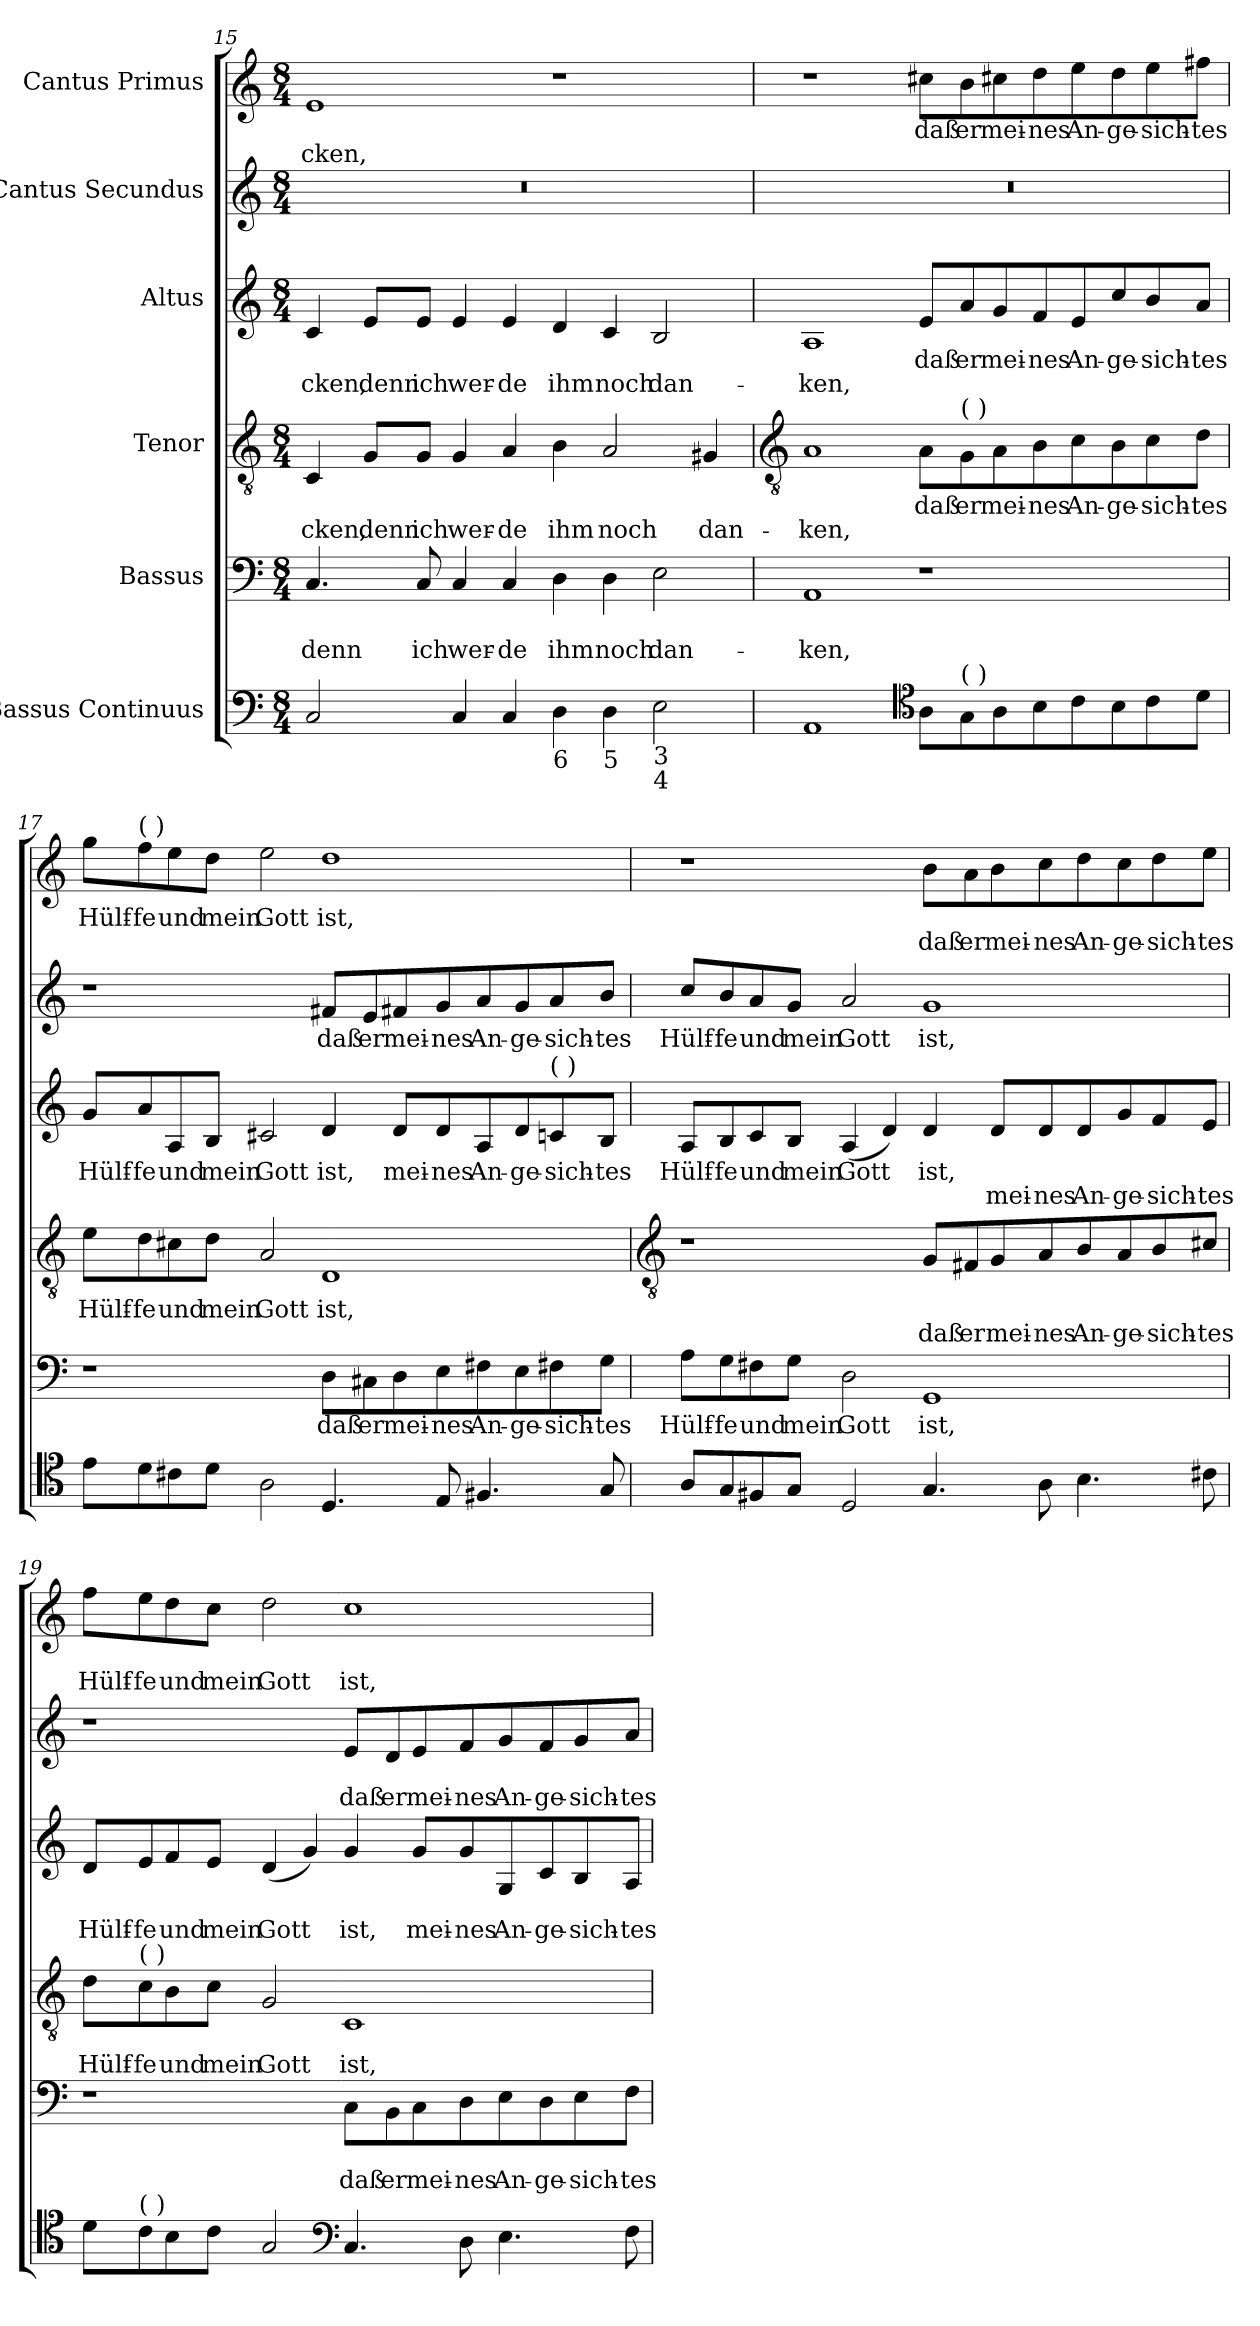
**kern	**kern	**text	**text	**kern	**text	**text	**kern	**text	**text	**kern	**text	**text	**kern	**text	**text
*part6	*part5	*part5	*part5	*part4	*part4	*part4	*part3	*part3	*part3	*part2	*part2	*part2	*part1	*part1	*part1
*staff6	*staff5	*staff5	*staff5	*staff4	*staff4	*staff4	*staff3	*staff3	*staff3	*staff2	*staff2	*staff2	*staff1	*staff1	*staff1
*I"Bassus Continuus	*I"Bassus	*	*	*I"Tenor	*	*	*I"Altus	*	*	*I"Cantus Secundus	*	*	*I"Cantus Primus	*	*
*clefF4	*clefF4	*	*	*clefGv2	*	*	*clefG2	*	*	*clefG2	*	*	*clefG2	*	*
*k[]	*k[]	*	*	*k[]	*	*	*k[]	*	*	*k[]	*	*	*k[]	*	*
*C:	*C:	*	*	*C:	*	*	*C:	*	*	*C:	*	*	*C:	*	*
*M8/4	*M8/4	*	*	*M8/4	*	*	*M8/4	*	*	*M8/4	*	*	*M8/4	*	*
=15	=15	=15	=15	=15	=15	=15	=15	=15	=15	=15	=15	=15	=15	=15	=15
!	!	!	!LO:LY:b	!	!	!LO:LY:b	!	!	!LO:LY:b	!	!	!	!	!	!LO:LY:b
2C	4.C	.	denn	4C	.	-cken,	4c	.	cken,	0r	.	.	1e	.	-cken,
!	!	!	!	!	!	!LO:LY:b	!	!	!LO:LY:b	!	!	!	!	!	!
.	.	.	.	8G/L	.	denn	8e/L	.	denn	.	.	.	.	.	.
!	!	!	!LO:LY:b	!	!	!LO:LY:b	!	!	!LO:LY:b	!	!	!	!	!	!
.	8C	.	ich	8G/J	.	ich	8e/J	.	ich	.	.	.	.	.	.
!	!	!	!LO:LY:b	!	!	!LO:LY:b	!	!	!LO:LY:b	!	!	!	!	!	!
4C	4C	.	wer-	4G	.	wer-	4e	.	wer-	.	.	.	.	.	.
!	!	!	!LO:LY:b	!	!	!LO:LY:b	!	!	!LO:LY:b	!	!	!	!	!	!
4C	4C	.	-de	4A	.	-de	4e	.	-de	.	.	.	.	.	.
!LO:TX:b:t=6	!	!	!	!	!	!	!	!	!	!	!	!	!	!	!
!	!	!	!LO:LY:b	!	!	!LO:LY:b	!	!	!LO:LY:b	!	!	!	!	!	!
4D	4D	.	ihm	4B	.	ihm	4d	.	ihm	.	.	.	1r	.	.
!LO:TX:b:t=5	!	!	!	!	!	!	!	!	!	!	!	!	!	!	!
!	!	!	!LO:LY:b	!	!	!LO:LY:b	!	!	!LO:LY:b	!	!	!	!	!	!
4D	4D	.	noch	2A	.	noch	4c	.	noch	.	.	.	.	.	.
!LO:TX:b:t=3	!	!	!	!	!	!	!	!	!	!	!	!	!	!	!
!LO:TX:b:t=4	!	!	!	!	!	!	!	!	!	!	!	!	!	!	!
!	!	!	!LO:LY:b	!	!	!	!	!	!LO:LY:b	!	!	!	!	!	!
2E	2E	.	dan-	.	.	.	2B	.	dan-	.	.	.	.	.	.
!	!	!	!	!	!	!LO:LY:b	!	!	!	!	!	!	!	!	!
.	.	.	.	4G#X	.	dan-	.	.	.	.	.	.	.	.	.
!!LO:LB:g=z
=16	=16	=16	=16	=16	=16	=16	=16	=16	=16	=16	=16	=16	=16	=16	=16
*	*	*	*	*clefGv2	*	*	*	*	*	*	*	*	*	*	*
!	!	!	!LO:LY:b	!	!	!LO:LY:b	!	!	!LO:LY:b	!	!	!	!	!	!
1AA	1AA	.	-ken,	1A	.	-ken,	1A	.	-ken,	0r	.	.	1r	.	.
*clefC4	*	*	*	*	*	*	*	*	*	*	*	*	*	*	*
!	!	!	!	!	!LO:LY:b	!	!	!LO:LY:b	!	!	!	!	!	!LO:LY:b	!
8A\L	1r	.	.	8A\L	daß	.	8e/L	daß	.	.	.	.	8cc#X\L	daß	.
!	!	!	!	!LO:TX:a:t=(  )	!	!	!	!	!	!	!	!	!	!	!
!LO:TX:a:t=(  )	!	!	!	!	!	!	!	!	!	!	!	!	!	!	!
!	!	!	!	!	!LO:LY:b	!	!	!LO:LY:b	!	!	!	!	!	!LO:LY:b	!
8G\	.	.	.	8G\	er	.	8a/	er	.	.	.	.	8b\	er	.
!	!	!	!	!	!LO:LY:b	!	!	!LO:LY:b	!	!	!	!	!	!LO:LY:b	!
8A\	.	.	.	8A\	mei-	.	8g/	mei-	.	.	.	.	8cc#X\	mei-	.
!	!	!	!	!	!LO:LY:b	!	!	!LO:LY:b	!	!	!	!	!	!LO:LY:b	!
8B\	.	.	.	8B\	-nes	.	8f/	-nes	.	.	.	.	8dd\	-nes	.
!	!	!	!	!	!LO:LY:b	!	!	!LO:LY:b	!	!	!	!	!	!LO:LY:b	!
8c\	.	.	.	8c\	An-	.	8e/	An-	.	.	.	.	8ee\	An-	.
!	!	!	!	!	!LO:LY:b	!	!	!LO:LY:b	!	!	!	!	!	!LO:LY:b	!
8B\	.	.	.	8B\	-ge-	.	8cc/	-ge-	.	.	.	.	8dd\	-ge-	.
!	!	!	!	!	!LO:LY:b	!	!	!LO:LY:b	!	!	!	!	!	!LO:LY:b	!
8c\	.	.	.	8c\	-sich-	.	8b/	-sich-	.	.	.	.	8ee\	-sich-	.
!	!	!	!	!	!LO:LY:b	!	!	!LO:LY:b	!	!	!	!	!	!LO:LY:b	!
8d\J	.	.	.	8d\J	-tes	.	8a/J	-tes	.	.	.	.	8ff#X\J	-tes	.
=17	=17	=17	=17	=17	=17	=17	=17	=17	=17	=17	=17	=17	=17	=17	=17
!	!	!	!	!	!LO:LY:b	!	!	!LO:LY:b	!	!	!	!	!	!LO:LY:b	!
8e\L	1r	.	.	8e\L	Hülf-	.	8g/L	Hülf-	.	1r	.	.	8gg\L	Hülf-	.
!	!	!	!	!	!	!	!	!	!	!	!	!	!LO:TX:a:t=(  )	!	!
!	!	!	!	!	!LO:LY:b	!	!	!LO:LY:b	!	!	!	!	!	!LO:LY:b	!
8d\	.	.	.	8d\	-fe	.	8a/	-fe	.	.	.	.	8ff\	-fe	.
!	!	!	!	!	!LO:LY:b	!	!	!LO:LY:b	!	!	!	!	!	!LO:LY:b	!
8c#X\	.	.	.	8c#X\	und	.	8A/	und	.	.	.	.	8ee\	und	.
!	!	!	!	!	!LO:LY:b	!	!	!LO:LY:b	!	!	!	!	!	!LO:LY:b	!
8d\J	.	.	.	8d\J	mein	.	8B/J	mein	.	.	.	.	8dd\J	mein	.
!	!	!	!	!	!LO:LY:b	!	!	!LO:LY:b	!	!	!	!	!	!LO:LY:b	!
2A	.	.	.	2A	Gott	.	2c#X	Gott	.	.	.	.	2ee	Gott	.
!	!	!LO:LY:b	!	!	!LO:LY:b	!	!	!LO:LY:b	!	!	!LO:LY:b	!	!	!LO:LY:b	!
4.D	8D\L	daß	.	1D	ist,	.	4d	ist,	.	8f#X/L	daß	.	1dd	ist,	.
!	!	!LO:LY:b	!	!	!	!	!	!	!	!	!LO:LY:b	!	!	!	!
.	8C#X\	er	.	.	.	.	.	.	.	8e/	er	.	.	.	.
!	!	!LO:LY:b	!	!	!	!	!	!LO:LY:b	!	!	!LO:LY:b	!	!	!	!
.	8D\	mei-	.	.	.	.	8d/L	mei-	.	8f#X/	mei-	.	.	.	.
!	!	!LO:LY:b	!	!	!	!	!	!LO:LY:b	!	!	!LO:LY:b	!	!	!	!
8E	8E\	-nes	.	.	.	.	8d/	-nes	.	8g/	-nes	.	.	.	.
!	!	!LO:LY:b	!	!	!	!	!	!LO:LY:b	!	!	!LO:LY:b	!	!	!	!
4.F#X	8F#X\	An-	.	.	.	.	8A/	An-	.	8a/	An-	.	.	.	.
!	!	!LO:LY:b	!	!	!	!	!	!LO:LY:b	!	!	!LO:LY:b	!	!	!	!
.	8E\	-ge-	.	.	.	.	8d/	-ge-	.	8g/	-ge-	.	.	.	.
!	!	!	!	!	!	!	!LO:TX:a:t=(  )	!	!	!	!	!	!	!	!
!	!	!LO:LY:b	!	!	!	!	!	!LO:LY:b	!	!	!LO:LY:b	!	!	!	!
.	8F#X\	-sich-	.	.	.	.	8c/	-sich-	.	8a/	-sich-	.	.	.	.
!	!	!LO:LY:b	!	!	!	!	!	!LO:LY:b	!	!	!LO:LY:b	!	!	!	!
8G	8G\J	-tes	.	.	.	.	8B/J	-tes	.	8b/J	-tes	.	.	.	.
!!LO:LB:g=z
=18	=18	=18	=18	=18	=18	=18	=18	=18	=18	=18	=18	=18	=18	=18	=18
*	*	*	*	*clefGv2	*	*	*	*	*	*	*	*	*	*	*
!	!	!LO:LY:b	!	!	!	!	!	!LO:LY:b	!	!	!LO:LY:b	!	!	!	!
8A/L	8A\L	Hülf-	.	1r	.	.	8A/L	Hülf-	.	8cc/L	Hülf-	.	1r	.	.
!	!	!LO:LY:b	!	!	!	!	!	!LO:LY:b	!	!	!LO:LY:b	!	!	!	!
8G/	8G\	-fe	.	.	.	.	8B/	-fe	.	8b/	-fe	.	.	.	.
!	!	!LO:LY:b	!	!	!	!	!	!LO:LY:b	!	!	!LO:LY:b	!	!	!	!
8F#X/	8F#X\	und	.	.	.	.	8c/	und	.	8a/	und	.	.	.	.
!	!	!LO:LY:b	!	!	!	!	!	!LO:LY:b	!	!	!LO:LY:b	!	!	!	!
8G/J	8G\J	mein	.	.	.	.	8B/J	mein	.	8g/J	mein	.	.	.	.
!	!	!LO:LY:b	!	!	!	!	!	!LO:LY:b	!	!	!LO:LY:b	!	!	!	!
2D	2D	Gott	.	.	.	.	(<4A	Gott	.	2a	Gott	.	.	.	.
.	.	.	.	.	.	.	4d)	.	.	.	.	.	.	.	.
!	!	!LO:LY:b	!	!	!	!LO:LY:b	!	!LO:LY:b	!	!	!LO:LY:b	!	!	!	!LO:LY:b
4.G	1GG	ist,	.	8G/L	.	daß	4d	ist,	.	1g	ist,	.	8b\L	.	daß
!	!	!	!	!	!	!LO:LY:b	!	!	!	!	!	!	!	!	!LO:LY:b
.	.	.	.	8F#X/	.	er	.	.	.	.	.	.	8a\	.	er
!	!	!	!	!	!	!LO:LY:b	!	!	!LO:LY:b	!	!	!	!	!	!LO:LY:b
.	.	.	.	8G/	.	mei-	8d/L	.	mei-	.	.	.	8b\	.	mei-
!	!	!	!	!	!	!LO:LY:b	!	!	!LO:LY:b	!	!	!	!	!	!LO:LY:b
8A	.	.	.	8A/	.	-nes	8d/	.	-nes	.	.	.	8cc\	.	-nes
!	!	!	!	!	!	!LO:LY:b	!	!	!LO:LY:b	!	!	!	!	!	!LO:LY:b
4.B	.	.	.	8B/	.	An-	8d/	.	An-	.	.	.	8dd\	.	An-
!	!	!	!	!	!	!LO:LY:b	!	!	!LO:LY:b	!	!	!	!	!	!LO:LY:b
.	.	.	.	8A/	.	-ge-	8g/	.	-ge-	.	.	.	8cc\	.	-ge-
!	!	!	!	!	!	!LO:LY:b	!	!	!LO:LY:b	!	!	!	!	!	!LO:LY:b
.	.	.	.	8B/	.	-sich-	8f/	.	-sich-	.	.	.	8dd\	.	-sich-
!	!	!	!	!	!	!LO:LY:b	!	!	!LO:LY:b	!	!	!	!	!	!LO:LY:b
8c#	.	.	.	8c#X/J	.	-tes	8e/J	.	-tes	.	.	.	8ee\J	.	-tes
=19	=19	=19	=19	=19	=19	=19	=19	=19	=19	=19	=19	=19	=19	=19	=19
!	!	!	!	!	!	!LO:LY:b	!	!	!LO:LY:b	!	!	!	!	!	!LO:LY:b
8d\L	1r	.	.	8d\L	.	Hülf-	8d/L	.	Hülf-	1r	.	.	8ff\L	.	Hülf-
!	!	!	!	!LO:TX:a:t=(  )	!	!	!	!	!	!	!	!	!	!	!
!LO:TX:a:t=(  )	!	!	!	!	!	!	!	!	!	!	!	!	!	!	!
!	!	!	!	!	!	!LO:LY:b	!	!	!LO:LY:b	!	!	!	!	!	!LO:LY:b
8c\	.	.	.	8c\	.	-fe	8e/	.	-fe	.	.	.	8ee\	.	-fe
!	!	!	!	!	!	!LO:LY:b	!	!	!LO:LY:b	!	!	!	!	!	!LO:LY:b
8B\	.	.	.	8B\	.	und	8f/	.	und	.	.	.	8dd\	.	und
!	!	!	!	!	!	!LO:LY:b	!	!	!LO:LY:b	!	!	!	!	!	!LO:LY:b
8c\J	.	.	.	8c\J	.	mein	8e/J	.	mein	.	.	.	8cc\J	.	mein
!	!	!	!	!	!	!LO:LY:b	!	!	!LO:LY:b	!	!	!	!	!	!LO:LY:b
2G	.	.	.	2G	.	Gott	(<4d	.	Gott	.	.	.	2dd	.	Gott
.	.	.	.	.	.	.	4g)	.	.	.	.	.	.	.	.
*clefF4	*	*	*	*	*	*	*	*	*	*	*	*	*	*	*
!	!	!	!LO:LY:b	!	!	!LO:LY:b	!	!	!LO:LY:b	!	!	!LO:LY:b	!	!	!LO:LY:b
4.C	8C\L	.	daß	1C	.	ist,	4g	.	ist,	8e/L	.	daß	1cc	.	ist,
!	!	!	!LO:LY:b	!	!	!	!	!	!	!	!	!LO:LY:b	!	!	!
.	8BB\	.	er	.	.	.	.	.	.	8d/	.	er	.	.	.
!	!	!	!LO:LY:b	!	!	!	!	!	!LO:LY:b	!	!	!LO:LY:b	!	!	!
.	8C\	.	mei-	.	.	.	8g/L	.	mei-	8e/	.	mei-	.	.	.
!	!	!	!LO:LY:b	!	!	!	!	!	!LO:LY:b	!	!	!LO:LY:b	!	!	!
8D	8D\	.	-nes	.	.	.	8g/	.	-nes	8f/	.	-nes	.	.	.
!	!	!	!LO:LY:b	!	!	!	!	!	!LO:LY:b	!	!	!LO:LY:b	!	!	!
4.E	8E\	.	An-	.	.	.	8G/	.	An-	8g/	.	An-	.	.	.
!	!	!	!LO:LY:b	!	!	!	!	!	!LO:LY:b	!	!	!LO:LY:b	!	!	!
.	8D\	.	-ge-	.	.	.	8c/	.	-ge-	8f/	.	-ge-	.	.	.
!	!	!	!LO:LY:b	!	!	!	!	!	!LO:LY:b	!	!	!LO:LY:b	!	!	!
.	8E\	.	-sich-	.	.	.	8B/	.	-sich-	8g/	.	-sich-	.	.	.
!	!	!	!LO:LY:b	!	!	!	!	!	!LO:LY:b	!	!	!LO:LY:b	!	!	!
8F	8F\J	.	-tes	.	.	.	8A/J	.	-tes	8a/J	.	-tes	.	.	.
=	=	=	=	=	=	=	=	=	=	=	=	=	=	=	=
*-	*-	*-	*-	*-	*-	*-	*-	*-	*-	*-	*-	*-	*-	*-	*-
